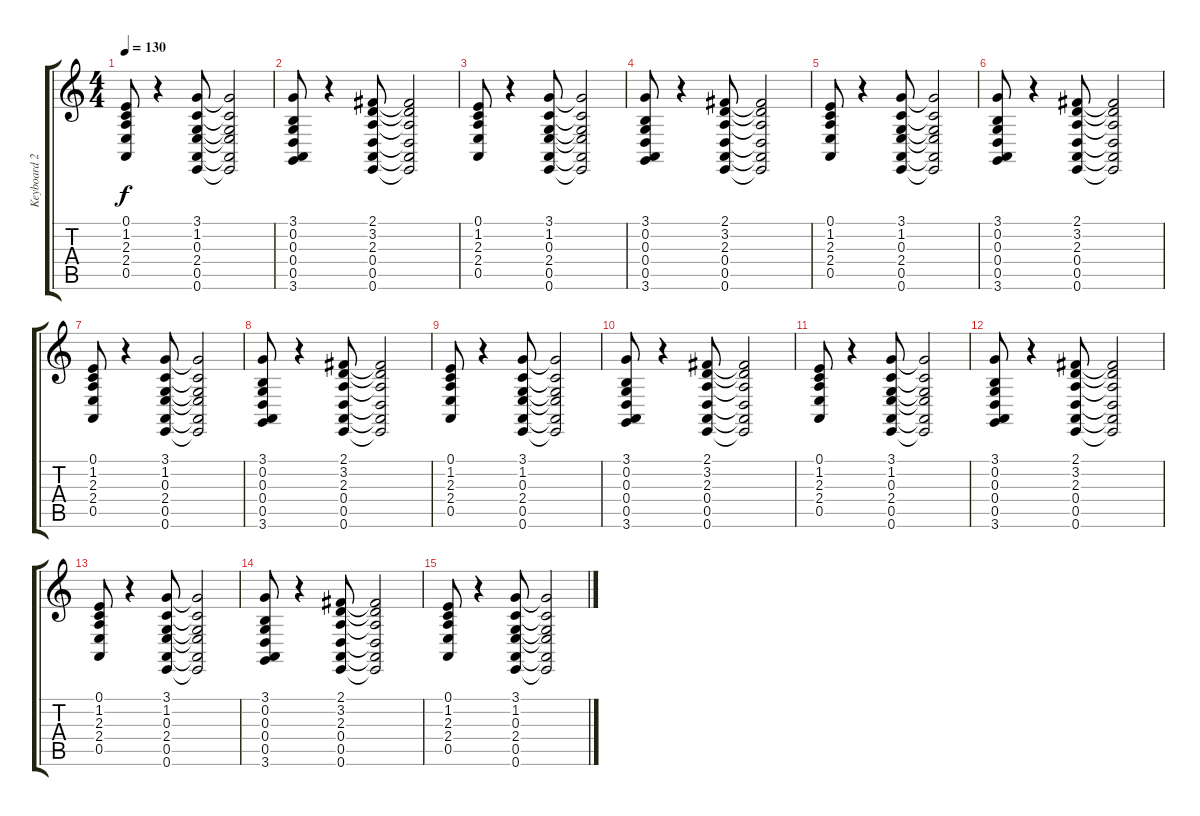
\track ("Keyboard 2" "Keyboard 2") {instrument stringensemble1}
\staff {score tabs}
\tuning (E4 B3 G3 D3 A2 E2) {hide}
\ts (4 4)
\tempo 130
\clef g2
\ks c
(0.1 1.2 2.3 2.4 0.5).8{dy f} r.4 (3.1 1.2 0.3 2.4 0.5 0.6).8 (3.1{t} 1.2{t} 0.3{t} 2.4{t} 0.5{t} 0.6{t}).2 |
(3.1 0.2 0.3 0.4 0.5 3.6).8 r.4 (2.1 3.2 2.3 0.4 0.5 0.6).8 (2.1{t} 3.2{t} 2.3{t} 0.4{t} 0.5{t} 0.6{t}).2 |
(0.1 1.2 2.3 2.4 0.5).8 r.4 (3.1 1.2 0.3 2.4 0.5 0.6).8 (3.1{t} 1.2{t} 0.3{t} 2.4{t} 0.5{t} 0.6{t}).2 |
(3.1 0.2 0.3 0.4 0.5 3.6).8 r.4 (2.1 3.2 2.3 0.4 0.5 0.6).8 (2.1{t} 3.2{t} 2.3{t} 0.4{t} 0.5{t} 0.6{t}).2 |
(0.1 1.2 2.3 2.4 0.5).8 r.4 (3.1 1.2 0.3 2.4 0.5 0.6).8 (3.1{t} 1.2{t} 0.3{t} 2.4{t} 0.5{t} 0.6{t}).2 |
(3.1 0.2 0.3 0.4 0.5 3.6).8 r.4 (2.1 3.2 2.3 0.4 0.5 0.6).8 (2.1{t} 3.2{t} 2.3{t} 0.4{t} 0.5{t} 0.6{t}).2 |
(0.1 1.2 2.3 2.4 0.5).8 r.4 (3.1 1.2 0.3 2.4 0.5 0.6).8 (3.1{t} 1.2{t} 0.3{t} 2.4{t} 0.5{t} 0.6{t}).2 |
(3.1 0.2 0.3 0.4 0.5 3.6).8 r.4 (2.1 3.2 2.3 0.4 0.5 0.6).8 (2.1{t} 3.2{t} 2.3{t} 0.4{t} 0.5{t} 0.6{t}).2 |
(0.1 1.2 2.3 2.4 0.5).8 r.4 (3.1 1.2 0.3 2.4 0.5 0.6).8 (3.1{t} 1.2{t} 0.3{t} 2.4{t} 0.5{t} 0.6{t}).2 |
(3.1 0.2 0.3 0.4 0.5 3.6).8 r.4 (2.1 3.2 2.3 0.4 0.5 0.6).8 (2.1{t} 3.2{t} 2.3{t} 0.4{t} 0.5{t} 0.6{t}).2 |
(0.1 1.2 2.3 2.4 0.5).8 r.4 (3.1 1.2 0.3 2.4 0.5 0.6).8 (3.1{t} 1.2{t} 0.3{t} 2.4{t} 0.5{t} 0.6{t}).2 |
(3.1 0.2 0.3 0.4 0.5 3.6).8 r.4 (2.1 3.2 2.3 0.4 0.5 0.6).8 (2.1{t} 3.2{t} 2.3{t} 0.4{t} 0.5{t} 0.6{t}).2 |
(0.1 1.2 2.3 2.4 0.5).8 r.4 (3.1 1.2 0.3 2.4 0.5 0.6).8 (3.1{t} 1.2{t} 0.3{t} 2.4{t} 0.5{t} 0.6{t}).2 |
(3.1 0.2 0.3 0.4 0.5 3.6).8 r.4 (2.1 3.2 2.3 0.4 0.5 0.6).8 (2.1{t} 3.2{t} 2.3{t} 0.4{t} 0.5{t} 0.6{t}).2 |
(0.1 1.2 2.3 2.4 0.5).8 r.4 (3.1 1.2 0.3 2.4 0.5 0.6).8 (3.1{t} 1.2{t} 0.3{t} 2.4{t} 0.5{t} 0.6{t}).2
